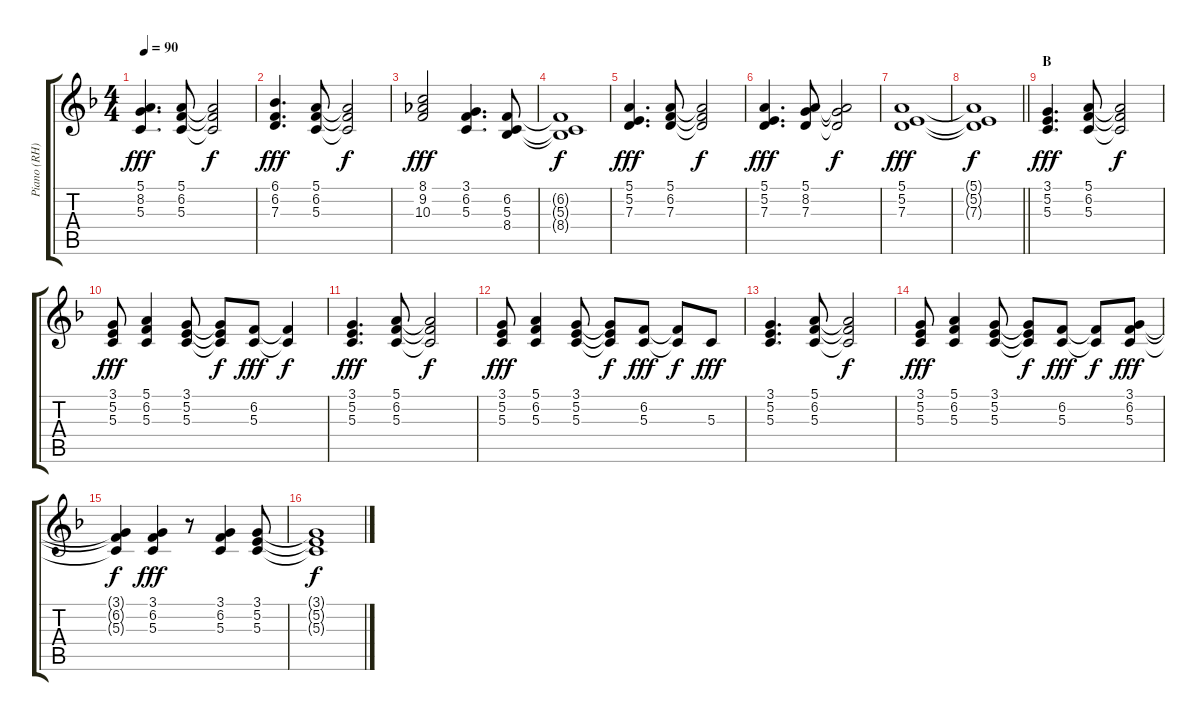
\track ("Piano (RH)" "Piano (RH)") {instrument brightacousticpiano}
\staff {score tabs}
\tuning (E4 B3 G3 D3 A2 E2) {hide}
\ts (4 4)
\tempo 90
\clef g2
\ks f
(5.1 8.2 5.3).4{d dy fff} (5.1 6.2 5.3).8 (5.1{t} 6.2{t} 5.3{t}).2{dy f} |
(6.1 6.2 7.3).4{d dy fff} (5.1 6.2 5.3).8 (5.1{t} 6.2{t} 5.3{t}).2{dy f} |
(8.1 9.2 10.3).2{dy fff} (3.1 6.2 5.3).4{d} (6.2 5.3 8.4).8 |
(6.2{t} 5.3{t} 8.4{t}).1{dy f} |
(5.1 5.2 7.3).4{d dy fff} (5.1 6.2 7.3).8 (5.1{t} 6.2{t} 7.3{t}).2{dy f} |
(5.1 5.2 7.3).4{d dy fff} (5.1 8.2 7.3).8 (5.1{t} 8.2{t} 7.3{t}).2{dy f} |
(5.1 5.2 7.3).1{dy fff} |
\barLineRight lightlight
(5.1{t} 5.2{t} 7.3{t}).1{dy f} |
\section ("" "B")
(3.1 5.2 5.3).4{d dy fff} (5.1 6.2 5.3).8 (5.1{t} 6.2{t} 5.3{t}).2{dy f} |
(3.1 5.2 5.3).8{dy fff} (5.1 6.2 5.3).4 (3.1 5.2 5.3).8 (3.1{t} 5.2{t} 5.3{t}).8{dy f} (6.2 5.3).8{dy fff} (6.2{t} 5.3{t}).4{dy f} |
(3.1 5.2 5.3).4{d dy fff} (5.1 6.2 5.3).8 (5.1{t} 6.2{t} 5.3{t}).2{dy f} |
(3.1 5.2 5.3).8{dy fff} (5.1 6.2 5.3).4 (3.1 5.2 5.3).8 (3.1{t} 5.2{t} 5.3{t}).8{dy f} (6.2 5.3).8{dy fff} (6.2{t} 5.3{t}).8{dy f} 5.3.8{dy fff} |
(3.1 5.2 5.3).4{d} (5.1 6.2 5.3).8 (5.1{t} 6.2{t} 5.3{t}).2{dy f} |
(3.1 5.2 5.3).8{dy fff} (5.1 6.2 5.3).4 (3.1 5.2 5.3).8 (3.1{t} 5.2{t} 5.3{t}).8{dy f} (6.2 5.3).8{dy fff} (6.2{t} 5.3{t}).8{dy f} (3.1 6.2 5.3).8{dy fff} |
(3.1{t} 6.2{t} 5.3{t}).4{dy f} (3.1 6.2 5.3).4{dy fff} r.8 (3.1 6.2 5.3).4 (3.1 5.2 5.3).8 |
(3.1{t} 5.2{t} 5.3{t}).1{dy f}
